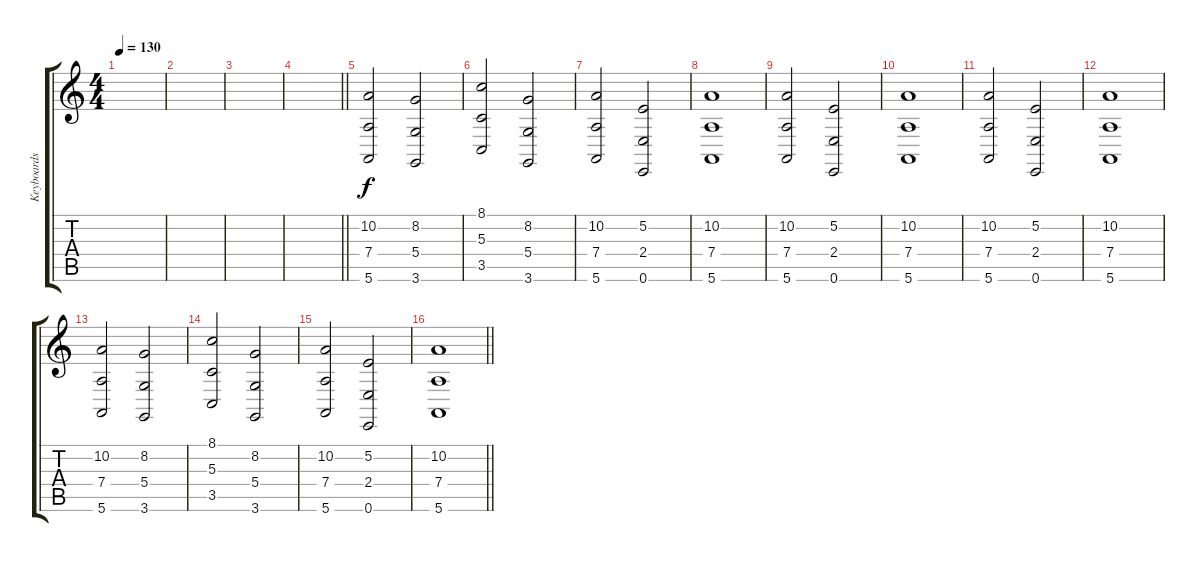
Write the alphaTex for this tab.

\track ("Keyboards" "Keyboards") {instrument synthstrings2}
\staff {score tabs}
\tuning (E4 B3 G3 D3 A2 E2) {hide}
\ts (4 4)
\tempo 130
\clef g2
\ks c
|
|
|
\barLineRight lightlight
|
(10.2 7.4 5.6).2{volume 11 instrument stringensemble1} (8.2 5.4 3.6).2 |
(8.1 5.3 3.5).2 (8.2 5.4 3.6).2 |
(10.2 7.4 5.6).2 (5.2 2.4 0.6).2 |
(10.2 7.4 5.6).1 |
(10.2 7.4 5.6).2 (5.2 2.4 0.6).2 |
(10.2 7.4 5.6).1 |
(10.2 7.4 5.6).2 (5.2 2.4 0.6).2 |
(10.2 7.4 5.6).1 |
(10.2 7.4 5.6).2 (8.2 5.4 3.6).2 |
(8.1 5.3 3.5).2 (8.2 5.4 3.6).2 |
(10.2 7.4 5.6).2 (5.2 2.4 0.6).2 |
\barLineRight lightlight
(10.2 7.4 5.6).1
